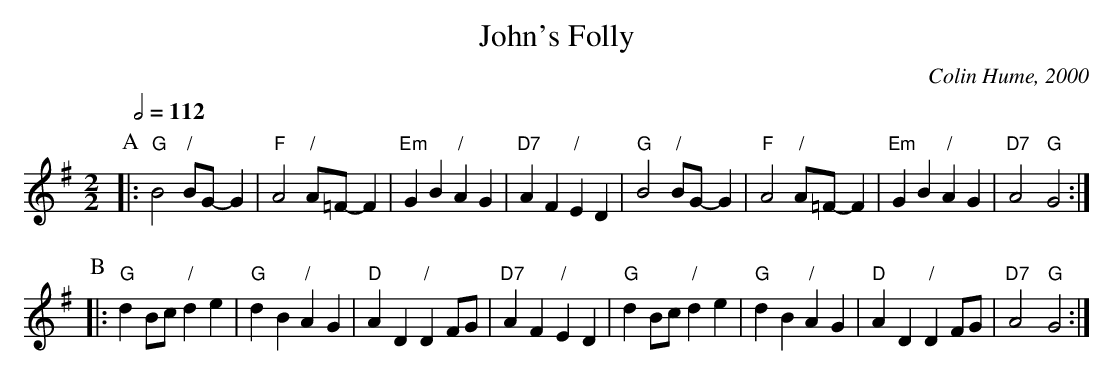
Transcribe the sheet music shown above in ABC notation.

X:1
T:John's Folly
M:2/2
L:1/4
Q:1/2=112
C:Colin Hume, 2000
K:G
P:A
|: "G"B2 "/"B/G/-G | "F"A2 "/"A/=F/-F | "Em"GB "/"AG | "D7"AF "/"ED |\
"G"B2 "/"B/G/-G | "F"A2 "/"A/=F/-F | "Em"GB "/"AG | "D7"A2 "G"G2 :|
P:B
|: "G"dB/c/ "/"de | "G"dB "/"AG | "D"AD "/"DF/G/ | "D7"AF "/"ED |\
"G"dB/c/ "/"de | "G"dB "/"AG | "D"AD "/"DF/G/ | "D7"A2 "G"G2 :|
